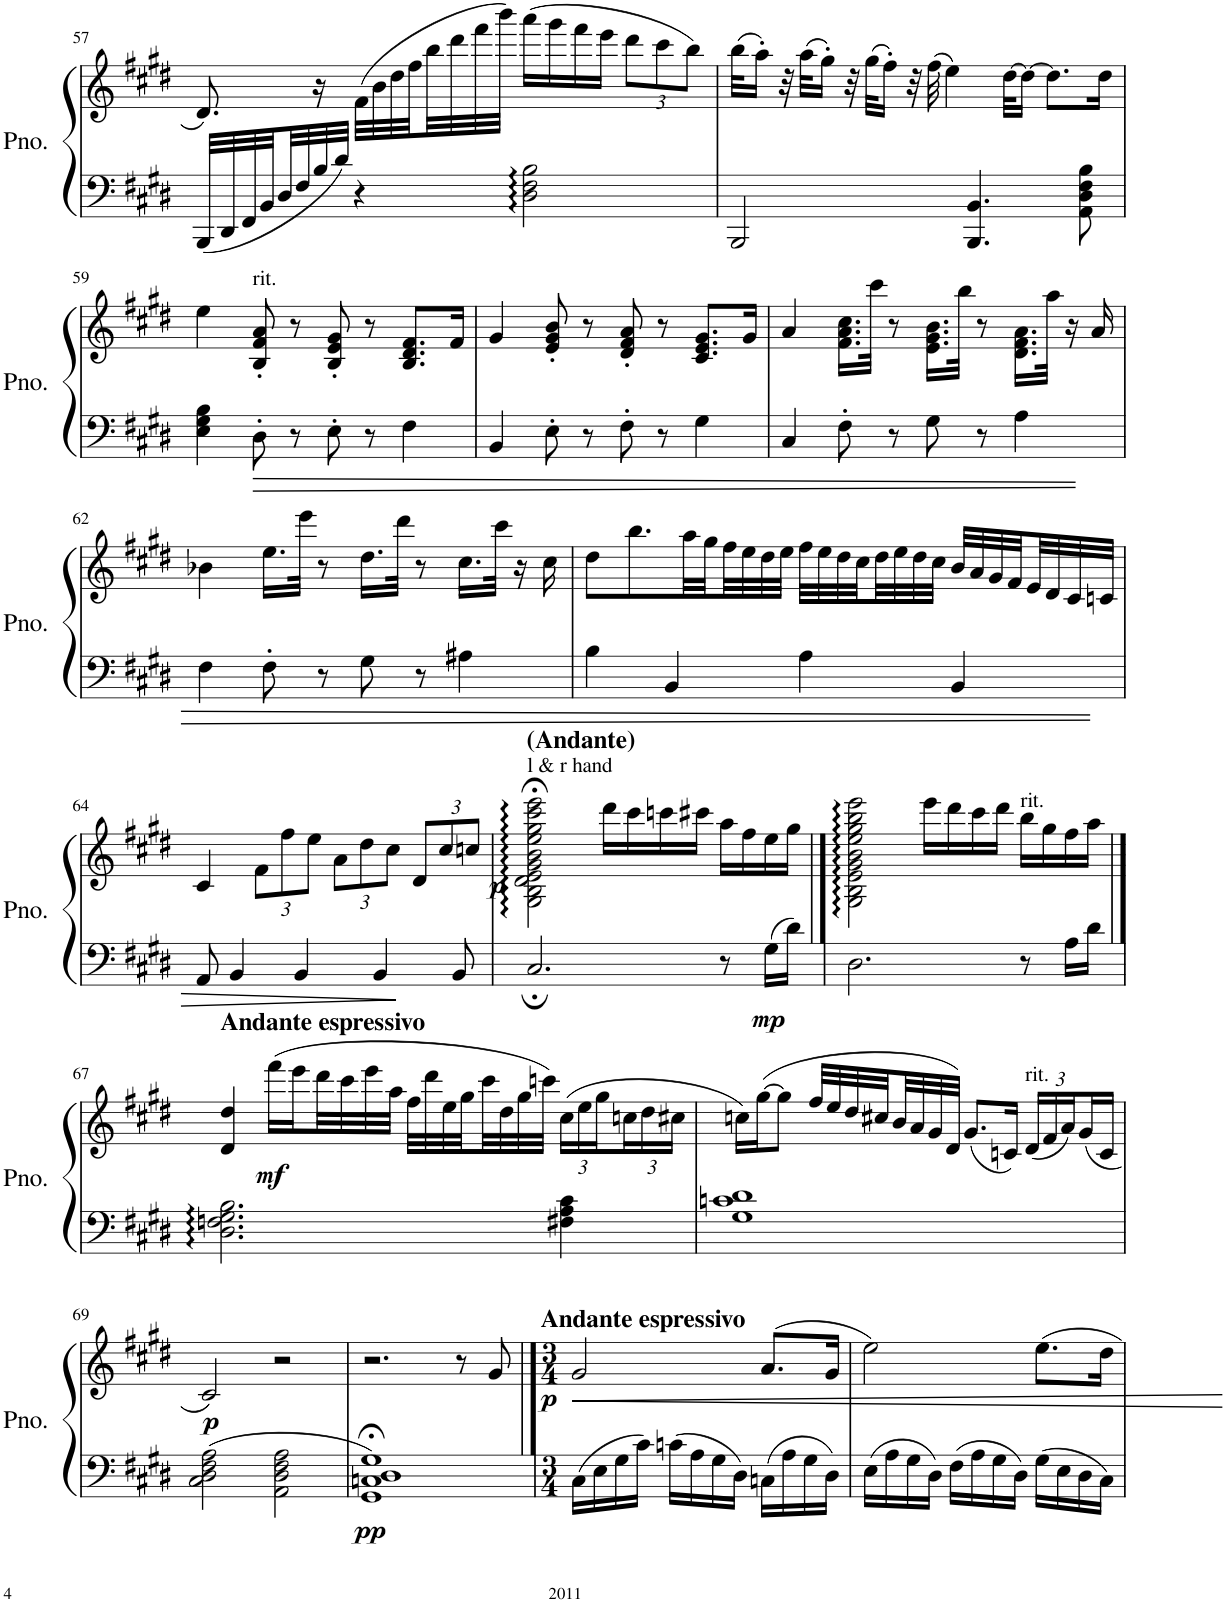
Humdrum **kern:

**kern	**kern	**dynam
*part1	*part1	*part1
*staff2	*staff1	*staff1/2
*I"Piano	*	*
*I'Pno.	*	*
!!LO:PB:g=z
*clefF4	*clefG2	*
*k[f#c#g#d#]	*k[f#c#g#d#]	*
*M4/4	*M4/4	*
=57	=57	=57
32BBB/LLL	8.d#/	.
32DD#/	.	.
32FF#/	.	.
32BB/	.	.
32D#/	.	.
32F#/	.	.
32B/	16r	.
32d#/JJJ	.	.
4r	(32f#\LLL	.
.	32b\	.
.	32dd#\	.
.	32ff#\	.
.	32bb\	.
.	32ddd#\	.
.	32fff#\	.
.	32bbb\JJJ)	.
2D#\ 2F#\ 2B\	(16aaa\LL	.
.	16ggg#\	.
.	16fff#\	.
.	16eee\JJ	.
*	*Xbrackettup	*
.	12ddd#\L	.
.	12ccc#\	.
.	12bb\J)	.
=58	=58	=58
2BBB/	(32bb\KLL	.
.	16aa'\JJ)	.
.	32r	.
.	(32aa\KLL	.
.	16gg#'\JJ)	.
.	32r	.
.	(32gg#\KLL	.
.	16ff#'\JJ)	.
.	32r	.
.	(32ff#\	.
.	4ee\)	.
4.BBB/ 4.BB/	.	.
.	[32dd#\KLL	.
.	16dd#\JJ_	.
.	8.dd#\L]	.
8AA\ 8D#\ 8F#\ 8B\	.	.
.	16dd#\Jk	.
!!LO:LB:g=z
=59	=59	=59
4E\ 4G#\ 4B\	4ee\	.
!	!LO:TX:a:t=rit.	!
8D#'\	8B/' 8f#/' 8a/'	.
8r	8r	.
8E'\	8B/' 8e/' 8g#/'	.
8r	8r	.
4F#\	8.B/ 8.d#/ 8.f#/L	.
.	16f#/Jk	.
=60	=60	=60
4BB/	4g#/	.
8E'\	8e/' 8g#/' 8b/'	.
8r	8r	.
8F#'\	8d#/' 8f#/' 8a/'	.
8r	8r	.
4G#\	8.c#/ 8.e/ 8.g#/L	.
.	16g#/Jk	.
=61	=61	=61
4C#/	4a/	.
8F#'\	16.f#\ 16.a\ 16.cc#\LL	.
.	32ccc#\JJk	.
8r	8r	.
8G#\	16.e\ 16.g#\ 16.b\LL	.
.	32bb\JJk	.
8r	8r	.
4A\	16.d#\ 16.f#\ 16.a\LL	.
.	32aa\JJk	.
.	16r	.
.	16a/	.
!!LO:LB:g=z
=62	=62	=62
4F#\	4b-X\	.
8F#'\	16.ee\LL	.
.	32eee\JJk	.
8r	8r	.
8G#\	16.dd#\LL	.
.	32ddd#\JJk	.
8r	8r	.
4A#X\	16.cc#\LL	.
.	32ccc#\JJk	.
.	16r	.
.	16cc#\	.
=63	=63	=63
4B\	8dd#\L	.
.	8.bb\	.
4BB/	.	.
.	32aa\LL	.
.	32gg#\	.
.	32ff#\	.
.	32ee\	.
.	32dd#\	.
.	32ee\JJJ	.
4A\	32ff#\LLL	.
.	32ee\	.
.	32dd#\	.
.	32cc#\	.
.	32dd#\	.
.	32ee\	.
.	32dd#\	.
.	32cc#\JJJ	.
4BB/	32b/LLL	.
.	32a/	.
.	32g#/	.
.	32f#/	.
.	32e/	.
.	32d#/	.
.	32c#/	.
.	32cn/JJJ	.
!!LO:LB:g=z
=64	=64	=64
8AA/	4c#/	.
4BB/	.	.
.	12f#\L	.
.	12ff#\	.
4BB/	.	.
.	12ee\J	.
.	12a\L	.
.	12dd#\	.
4BB/	.	.
.	12cc#\J	.
.	12d#/L	.
.	12cc#/	.
8BB/	.	.
.	12ccn/J	.
=65	=65	=65
!	!LO:TX:a:t=l & r hand	!
!	!LO:TX:a:B:t=(Andante)	!
!	!	!LO:DY:b
2.C#;/	2G#\;< 2B\;< 2d#\;< 2e\;< 2g#\;< 2b\;< 2ee\;< 2gg#\;< 2ccc#\;< 2eee\;<	p
.	16ddd#\LL	.
.	16ccc#\	.
.	16cccn\	.
.	16ccc#X\JJ	.
8r	16aa\LL	.
.	16ff#\	.
!	!	!LO:DY:b=2
16G#\LL	16ee\	mp
16d#\JJ	16gg#\JJ	.
==66	==66	==66
2.D#\	2G#\ 2B\ 2e\ 2g#\ 2b\ 2ee\ 2gg#\ 2bb\ 2eee\	.
.	16eee\LL	.
.	16ddd#\	.
.	16ccc#\	.
.	16ddd#\JJ	.
!	!LO:TX:a:t=rit.	!
8r	16bb\LL	.
.	16gg#\	.
16A\LL	16ff#\	.
16d#\JJ	16aa\JJ	.
!!LO:LB:g=z
==67	==67	==67
!	!LO:TX:a:B:t=Andante espressivo	!
2.D#\ 2.Fn\ 2.G#\ 2.B\	4d#/ 4dd#/	.
!	!	!LO:DY:b
.	(16fff#\LL	mf
.	16eee\	.
.	32ddd#\L	.
.	32ccc#\	.
.	32eee\	.
.	32aa\JJJ	.
.	32ff#\LLL	.
.	32ddd#\	.
.	32ee\	.
.	32gg#\	.
.	32ccc#\	.
.	32dd#\	.
.	32gg#\	.
.	32cccn\JJJ)	.
4F#X\ 4A\ 4c#\	(24cc#\LL	.
.	24ee\	.
.	24gg#\	.
.	24ccn\	.
.	24dd#\	.
.	24cc#X\JJ	.
=68	=68	=68
1G# 1cn 1d#	16ccn\LL)	.
.	([16gg#\J	.
.	8gg#\J]	.
.	32ff#/LLL	.
.	32ee/	.
.	32dd#/	.
.	32cc#X/	.
.	32b/	.
.	32a/	.
.	32g#/	.
.	32d#/JJJ)	.
.	(8.g#/L	.
.	16cn/Jk)	.
!	!LO:TX:a:t=rit.	!
.	(24d#/LL	.
.	24f#/	.
.	24a/)	.
.	(16g#/	.
.	16c/JJ	.
!!LO:LB:g=z
=69	=69	=69
!	!	!LO:DY:b
2C#\ 2D#\ 2F#\ 2A\	2c#/)	p
2AA\ 2D#\ 2F#\ 2A\	2r	.
=70	=70	=70
!	!	!LO:DY:b=2
1GG#;< 1Cn;< 1D#;< 1G#;<	2.r	pp
.	8r	.
.	8g#/	.
==71	==71	==71
*M3/4	*M3/4	*
!	!LO:TX:a:B:t=Andante espressivo	!
!	!	!LO:HP:b
!	!	!LO:DY:n=1:b
16C#\LL	2g#/	< p
16E\	.	.
16G#\	.	.
16c#\JJ	.	.
16cn\LL	.	.
16A\	.	.
16G#\	.	.
16D#\JJ	.	.
16Cn\LL	(8.a/L	.
16A\	.	.
16G#\	.	.
16D#\JJ	16g#/Jk	.
.	.	[
=72	=72	=72
16E\LL	2ee\)	.
16A\	.	.
16G#\	.	.
16D#\JJ	.	.
16F#\LL	.	.
16A\	.	.
16G#\	.	.
16D#\JJ	.	.
16G#\LL	8.ee\L	.
16E\	.	.
16D#\	.	.
16C#\JJ	16dd#\Jk	.
=	=	=
*-	*-	*-
